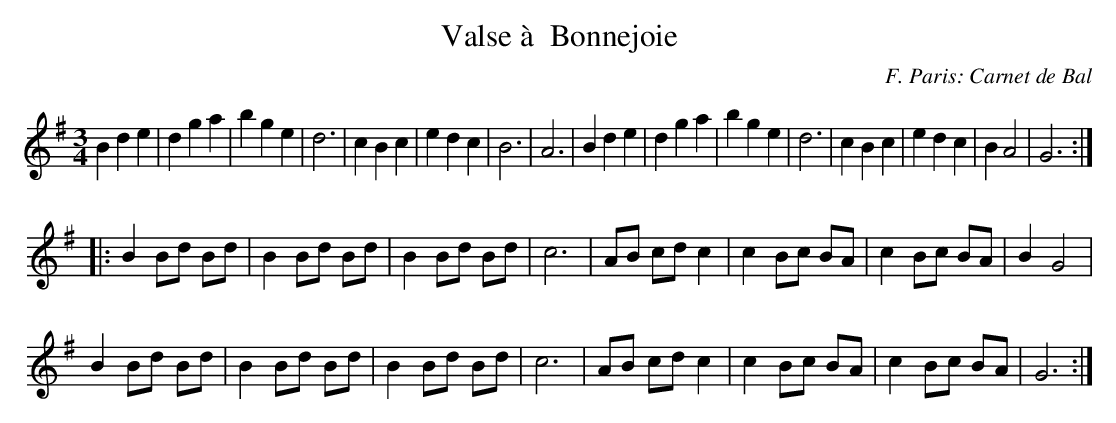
X:1
T:Valse à  Bonnejoie
C:F. Paris: Carnet de Bal
M:3/4
L:1/4
K:G
Bde|dga|bge|d3|cBc|edc|B3|A3|\
Bde|dga|bge|d3|cBc|edc|BA2|G3:|
|:B B/d/ B/d/|B B/d/ B/d/|B B/d/ B/d/|c3|\
A/B/ c/d/ c|c B/c/ B/A/|c B/c/ B/A/|BG2|
B B/d/ B/d/|B B/d/ B/d/|B B/d/ B/d/|c3|\
A/B/ c/d/ c|c B/c/ B/A/|c B/c/ B/A/|G3:|
